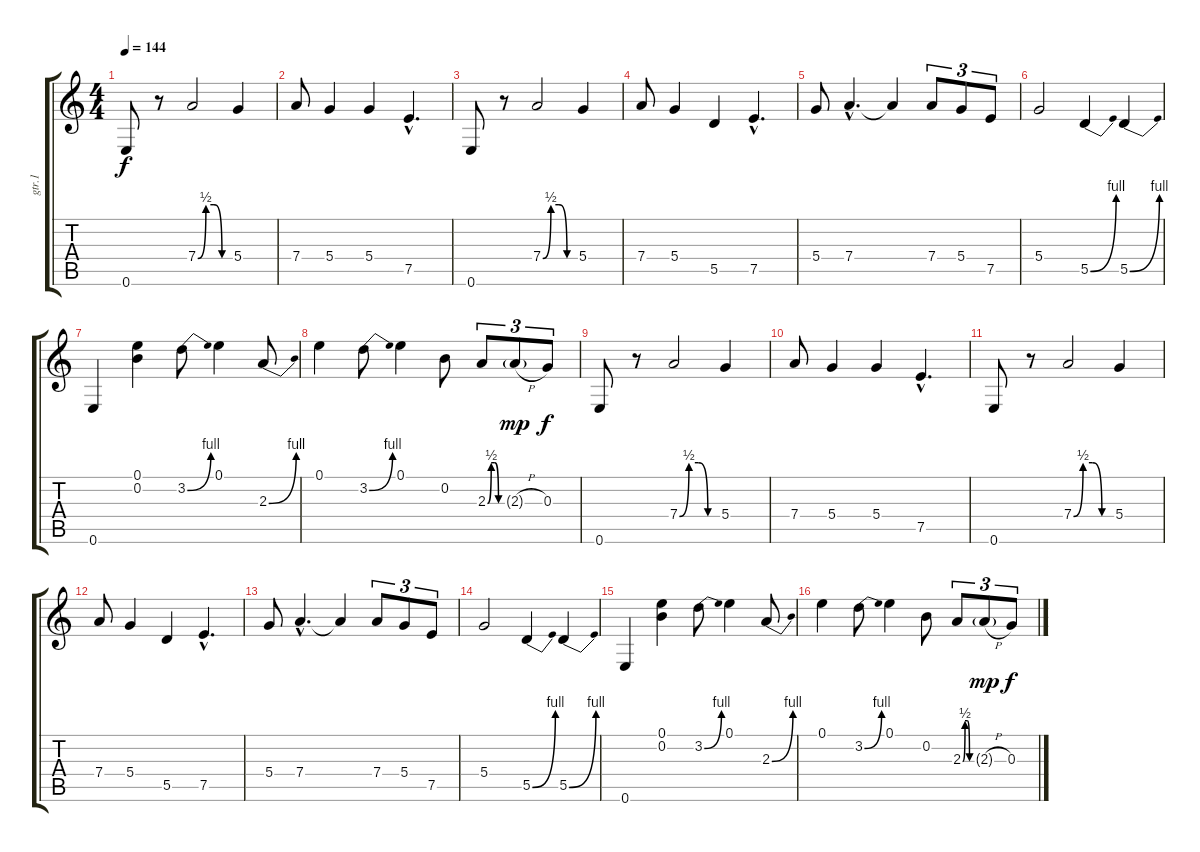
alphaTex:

\track ("gtr.1" "gtr.1") {instrument distortionguitar}
\staff {score tabs}
\tuning (E4 B3 G3 D3 A2 E2) {hide}
\ts (4 4)
\tempo 144
\clef g2
\ks c
0.6.8{dy f} r.8 7.4{be (custom 0 0 15 2 30 2 45 0 60 0)}.2 5.4.4 |
7.4.8 5.4.4 5.4.4 7.5{hac}.4{d} |
0.6.8 r.8 7.4{be (custom 0 0 15 2 30 2 45 0 60 0)}.2 5.4.4 |
7.4.8 5.4.4 5.5.4 7.5{hac}.4{d} |
5.4.8 7.4{hac}.4{d} 7.4{t}.4 7.4.8{tu (3 2)} 5.4.8{tu (3 2)} 7.5.8{tu (3 2)} |
5.4.2 5.5{be (bend 0 0 60 4)}.4 5.5{be (bend 0 0 60 4)}.4 |
0.6.4 (0.1 0.2).4 3.2{be (bend 0 0 60 4)}.8 0.1.4 2.3{be (bend 0 0 60 4)}.8 |
0.1.4 3.2{be (bend 0 0 60 4)}.8 0.1.4 0.2.8 2.3{be (custom 0 0 15 2 30 2 45 0 60 0)}.8{tu (3 2)} 2.3{h g}.8{tu (3 2) dy mp} 0.3.8{tu (3 2) dy f} |
0.6.8 r.8 7.4{be (custom 0 0 15 2 30 2 45 0 60 0)}.2 5.4.4 |
7.4.8 5.4.4 5.4.4 7.5{hac}.4{d} |
0.6.8 r.8 7.4{be (custom 0 0 15 2 30 2 45 0 60 0)}.2 5.4.4 |
7.4.8 5.4.4 5.5.4 7.5{hac}.4{d} |
5.4.8 7.4{hac}.4{d} 7.4{t}.4 7.4.8{tu (3 2)} 5.4.8{tu (3 2)} 7.5.8{tu (3 2)} |
5.4.2 5.5{be (bend 0 0 60 4)}.4 5.5{be (bend 0 0 60 4)}.4 |
0.6.4 (0.1 0.2).4 3.2{be (bend 0 0 60 4)}.8 0.1.4 2.3{be (bend 0 0 60 4)}.8 |
0.1.4 3.2{be (bend 0 0 60 4)}.8 0.1.4 0.2.8 2.3{be (custom 0 0 15 2 30 2 45 0 60 0)}.8{tu (3 2)} 2.3{h g}.8{tu (3 2) dy mp} 0.3.8{tu (3 2) dy f}
